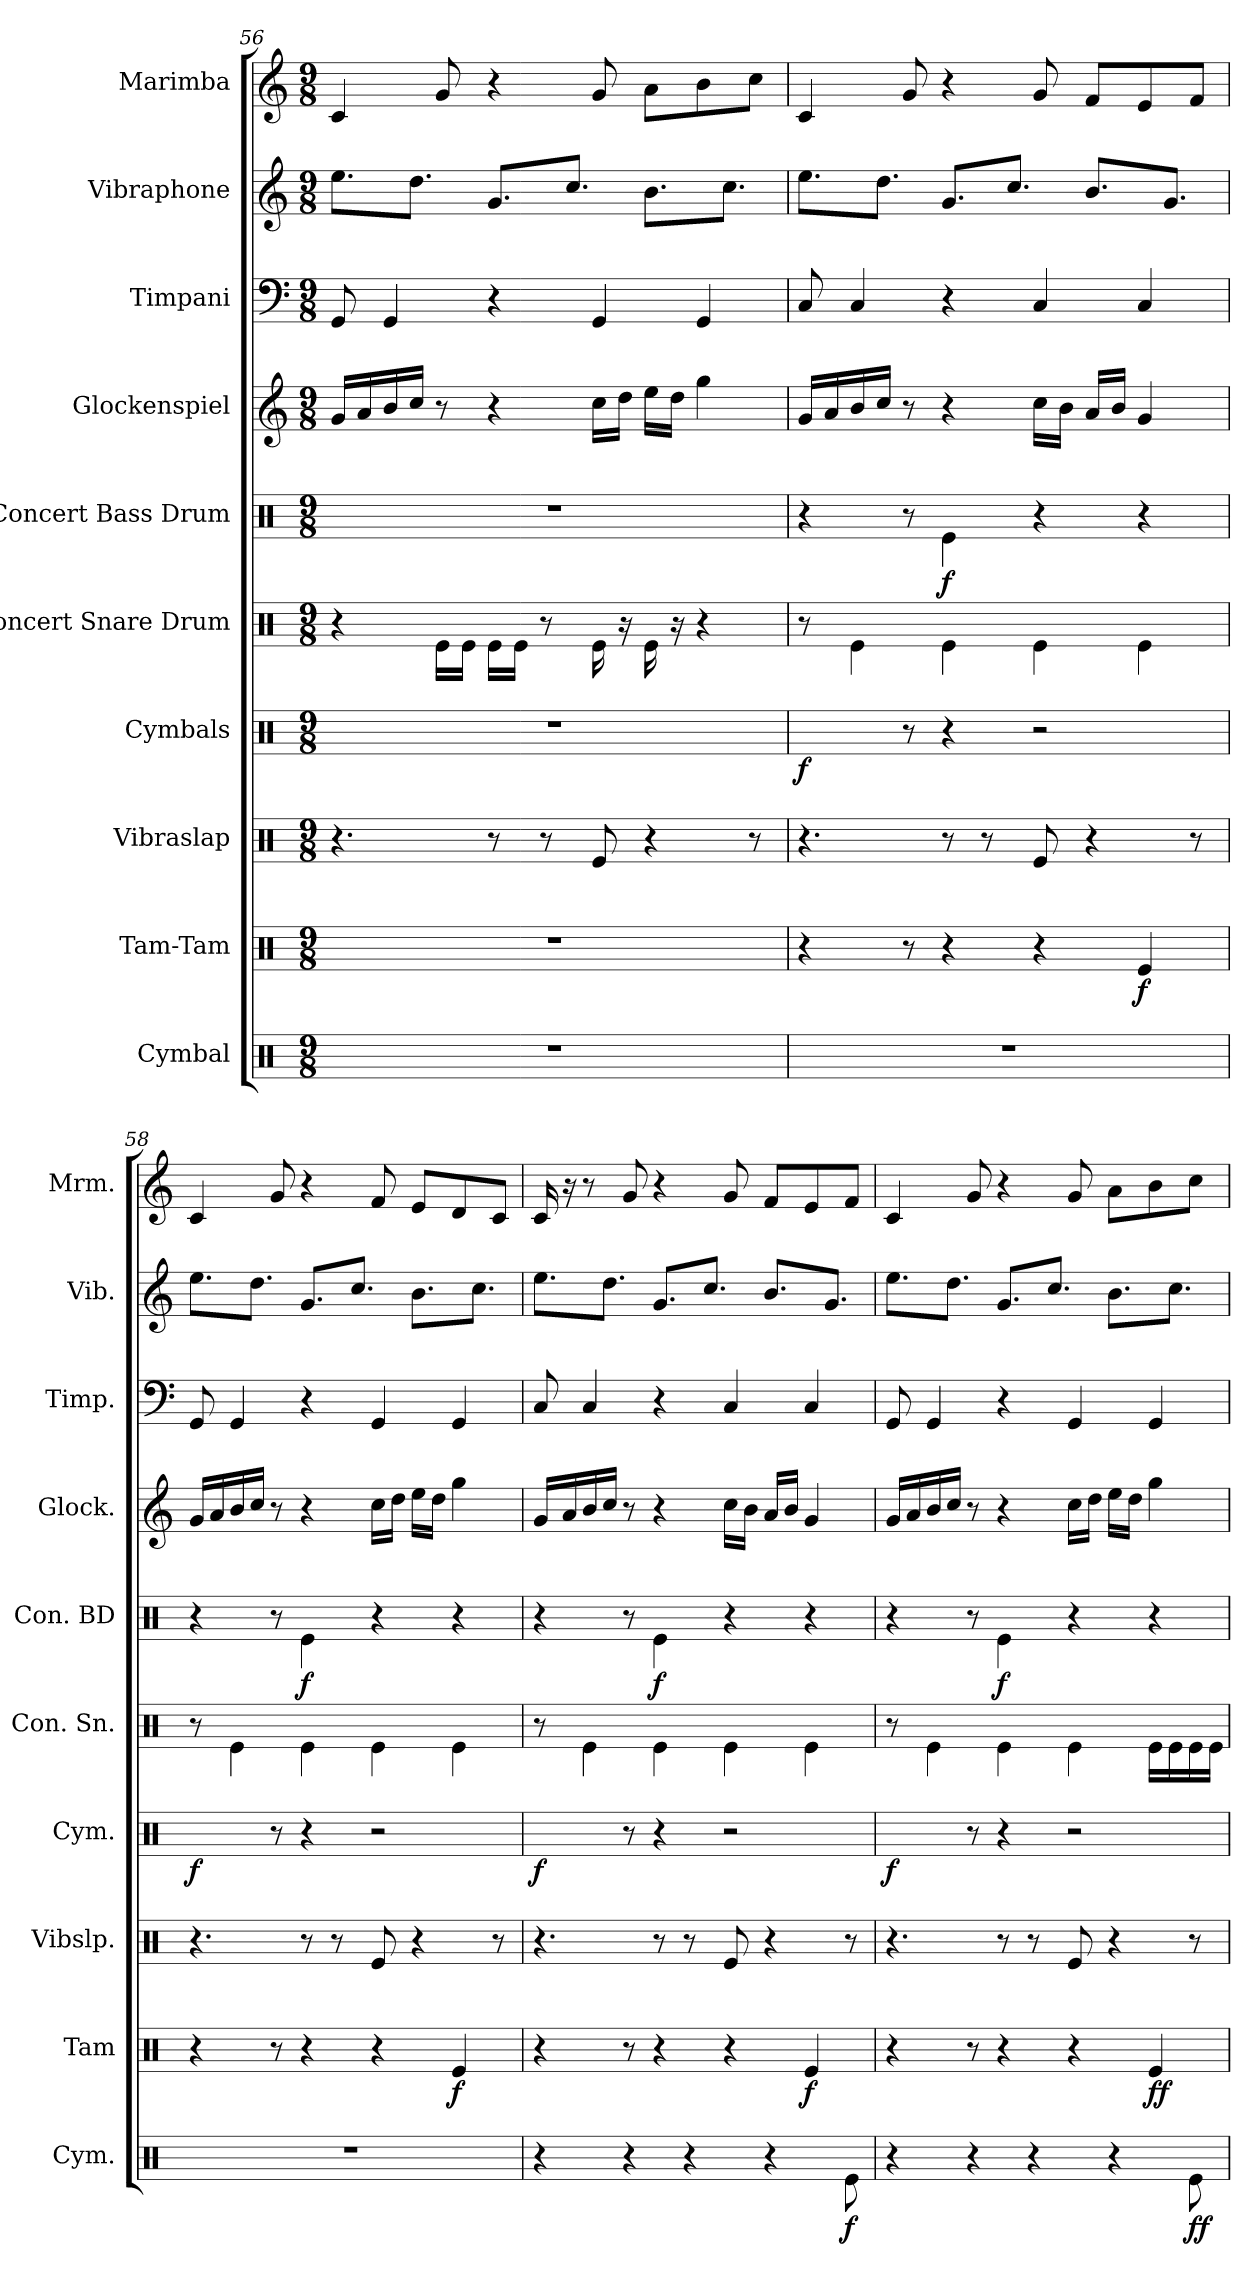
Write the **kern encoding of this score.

**kern	**dynam	**kern	**dynam	**kern	**kern	**dynam	**kern	**kern	**dynam	**kern	**kern	**kern	**kern
*part10	*part10	*part9	*part9	*part8	*part7	*part7	*part6	*part5	*part5	*part4	*part3	*part2	*part1
*staff10	*staff10	*staff9	*staff9	*staff8	*staff7	*staff7	*staff6	*staff5	*staff5	*staff4	*staff3	*staff2	*staff1
*I"Cymbal	*	*I"Tam-Tam	*	*I"Vibraslap	*I"Cymbals	*	*I"Concert Snare Drum	*I"Concert Bass Drum	*	*I"Glockenspiel	*I"Timpani	*I"Vibraphone	*I"Marimba
*I'Cym.	*	*I'Tam	*	*I'Vibslp.	*I'Cym.	*	*I'Con. Sn.	*I'Con. BD	*	*I'Glock.	*I'Timp.	*I'Vib.	*I'Mrm.
*clefX	*	*clefX	*	*clefX	*clefX	*	*clefX	*clefX	*	*clefG2	*clefF4	*clefG2	*clefG2
*	*	*	*	*	*	*	*	*	*	*ITrd-14c-24	*	*	*
*k[]	*	*k[]	*	*k[]	*k[]	*	*k[]	*k[]	*	*k[]	*k[]	*k[]	*k[]
*M9/8	*	*M9/8	*	*M9/8	*M9/8	*	*M9/8	*M9/8	*	*M9/8	*M9/8	*M9/8	*M9/8
=56	=56	=56	=56	=56	=56	=56	=56	=56	=56	=56	=56	=56	=56
8%9r	.	8%9r	.	4.r	8%9r	.	4r	8%9r	.	16ggg/LL	8GG/	8.ee\L	4c/
.	.	.	.	.	.	.	.	.	.	16aaa/	.	.	.
.	.	.	.	.	.	.	.	.	.	16bbb/	4GG/	.	.
.	.	.	.	.	.	.	.	.	.	16cccc/JJ	.	8.dd\J	.
.	.	.	.	.	.	.	16Re\LL	.	.	8r	.	.	8g/
.	.	.	.	.	.	.	16Re\JJ	.	.	.	.	.	.
.	.	.	.	8r	.	.	16Re\LL	.	.	4r	4r	8.g/L	4r
.	.	.	.	.	.	.	16Re\JJ	.	.	.	.	.	.
.	.	.	.	8r	.	.	8r	.	.	.	.	.	.
.	.	.	.	.	.	.	.	.	.	.	.	8.cc/J	.
.	.	.	.	8Re/	.	.	16Re\	.	.	16cccc\LL	4GG/	.	8g/
.	.	.	.	.	.	.	16r	.	.	16dddd\JJ	.	.	.
.	.	.	.	4r	.	.	16Re\	.	.	16eeee\LL	.	8.b\L	8a\L
.	.	.	.	.	.	.	16r	.	.	16dddd\JJ	.	.	.
.	.	.	.	.	.	.	4r	.	.	4gggg\	4GG/	.	8b\
.	.	.	.	.	.	.	.	.	.	.	.	8.cc\J	.
.	.	.	.	8r	.	.	.	.	.	.	.	.	8cc\J
!!LO:PB:g=z
=57	=57	=57	=57	=57	=57	=57	=57	=57	=57	=57	=57	=57	=57
!	!	!	!	!	!	!LO:DY:b	!	!	!	!	!	!	!
8%9r	.	4r	.	4.r	4R/	f	8r	4r	.	16ggg/LL	8C/	8.ee\L	4c/
.	.	.	.	.	.	.	.	.	.	16aaa/	.	.	.
.	.	.	.	.	.	.	4Re\	.	.	16bbb/	4C/	.	.
.	.	.	.	.	.	.	.	.	.	16cccc/JJ	.	8.dd\J	.
.	.	8r	.	.	8r	.	.	8r	.	8r	.	.	8g/
!	!	!	!	!	!	!	!	!	!LO:DY:b	!	!	!	!
.	.	4r	.	8r	4r	.	4Re\	4Re\	f	4r	4r	8.g/L	4r
.	.	.	.	8r	.	.	.	.	.	.	.	.	.
.	.	.	.	.	.	.	.	.	.	.	.	8.cc/J	.
.	.	4r	.	8Re/	2r	.	4Re\	4r	.	16cccc\LL	4C/	.	8g/
.	.	.	.	.	.	.	.	.	.	16bbb\JJ	.	.	.
.	.	.	.	4r	.	.	.	.	.	16aaa/LL	.	8.b/L	8f/L
.	.	.	.	.	.	.	.	.	.	16bbb/JJ	.	.	.
!	!	!	!LO:DY:b	!	!	!	!	!	!	!	!	!	!
.	.	4Re/	f	.	.	.	4Re\	4r	.	4ggg/	4C/	.	8e/
.	.	.	.	.	.	.	.	.	.	.	.	8.g/J	.
.	.	.	.	8r	.	.	.	.	.	.	.	.	8f/J
=58	=58	=58	=58	=58	=58	=58	=58	=58	=58	=58	=58	=58	=58
!	!	!	!	!	!	!LO:DY:b	!	!	!	!	!	!	!
8%9r	.	4r	.	4.r	4R/	f	8r	4r	.	16ggg/LL	8GG/	8.ee\L	4c/
.	.	.	.	.	.	.	.	.	.	16aaa/	.	.	.
.	.	.	.	.	.	.	4Re\	.	.	16bbb/	4GG/	.	.
.	.	.	.	.	.	.	.	.	.	16cccc/JJ	.	8.dd\J	.
.	.	8r	.	.	8r	.	.	8r	.	8r	.	.	8g/
!	!	!	!	!	!	!	!	!	!LO:DY:b	!	!	!	!
.	.	4r	.	8r	4r	.	4Re\	4Re\	f	4r	4r	8.g/L	4r
.	.	.	.	8r	.	.	.	.	.	.	.	.	.
.	.	.	.	.	.	.	.	.	.	.	.	8.cc/J	.
.	.	4r	.	8Re/	2r	.	4Re\	4r	.	16cccc\LL	4GG/	.	8f/
.	.	.	.	.	.	.	.	.	.	16dddd\JJ	.	.	.
.	.	.	.	4r	.	.	.	.	.	16eeee\LL	.	8.b\L	8e/L
.	.	.	.	.	.	.	.	.	.	16dddd\JJ	.	.	.
!	!	!	!LO:DY:b	!	!	!	!	!	!	!	!	!	!
.	.	4Re/	f	.	.	.	4Re\	4r	.	4gggg\	4GG/	.	8d/
.	.	.	.	.	.	.	.	.	.	.	.	8.cc\J	.
.	.	.	.	8r	.	.	.	.	.	.	.	.	8c/J
!!LO:PB:g=z
=59	=59	=59	=59	=59	=59	=59	=59	=59	=59	=59	=59	=59	=59
!	!	!	!	!	!	!LO:DY:b	!	!	!	!	!	!	!
4r	.	4r	.	4.r	4R/	f	8r	4r	.	16ggg/LL	8C/	8.ee\L	16c/
.	.	.	.	.	.	.	.	.	.	16aaa/	.	.	16r
.	.	.	.	.	.	.	4Re\	.	.	16bbb/	4C/	.	8r
.	.	.	.	.	.	.	.	.	.	16cccc/JJ	.	8.dd\J	.
4r	.	8r	.	.	8r	.	.	8r	.	8r	.	.	8g/
!	!	!	!	!	!	!	!	!	!LO:DY:b	!	!	!	!
.	.	4r	.	8r	4r	.	4Re\	4Re\	f	4r	4r	8.g/L	4r
4r	.	.	.	8r	.	.	.	.	.	.	.	.	.
.	.	.	.	.	.	.	.	.	.	.	.	8.cc/J	.
.	.	4r	.	8Re/	2r	.	4Re\	4r	.	16cccc\LL	4C/	.	8g/
.	.	.	.	.	.	.	.	.	.	16bbb\JJ	.	.	.
4r	.	.	.	4r	.	.	.	.	.	16aaa/LL	.	8.b/L	8f/L
.	.	.	.	.	.	.	.	.	.	16bbb/JJ	.	.	.
!	!	!	!LO:DY:b	!	!	!	!	!	!	!	!	!	!
.	.	4Re/	f	.	.	.	4Re\	4r	.	4ggg/	4C/	.	8e/
.	.	.	.	.	.	.	.	.	.	.	.	8.g/J	.
!	!LO:DY:b	!	!	!	!	!	!	!	!	!	!	!	!
8Re\	f	.	.	8r	.	.	.	.	.	.	.	.	8f/J
=60	=60	=60	=60	=60	=60	=60	=60	=60	=60	=60	=60	=60	=60
!	!	!	!	!	!	!LO:DY:b	!	!	!	!	!	!	!
4r	.	4r	.	4.r	4R/	f	8r	4r	.	16ggg/LL	8GG/	8.ee\L	4c/
.	.	.	.	.	.	.	.	.	.	16aaa/	.	.	.
.	.	.	.	.	.	.	4Re\	.	.	16bbb/	4GG/	.	.
.	.	.	.	.	.	.	.	.	.	16cccc/JJ	.	8.dd\J	.
4r	.	8r	.	.	8r	.	.	8r	.	8r	.	.	8g/
!	!	!	!	!	!	!	!	!	!LO:DY:b	!	!	!	!
.	.	4r	.	8r	4r	.	4Re\	4Re\	f	4r	4r	8.g/L	4r
4r	.	.	.	8r	.	.	.	.	.	.	.	.	.
.	.	.	.	.	.	.	.	.	.	.	.	8.cc/J	.
.	.	4r	.	8Re/	2r	.	4Re\	4r	.	16cccc\LL	4GG/	.	8g/
.	.	.	.	.	.	.	.	.	.	16dddd\JJ	.	.	.
4r	.	.	.	4r	.	.	.	.	.	16eeee\LL	.	8.b\L	8a\L
.	.	.	.	.	.	.	.	.	.	16dddd\JJ	.	.	.
!	!	!	!LO:DY:b	!	!	!	!	!	!	!	!	!	!
.	.	4Re/	ff	.	.	.	16Re\LL	4r	.	4gggg\	4GG/	.	8b\
.	.	.	.	.	.	.	16Re\	.	.	.	.	8.cc\J	.
!	!LO:DY:b	!	!	!	!	!	!	!	!	!	!	!	!
8Re\	ff	.	.	8r	.	.	16Re\	.	.	.	.	.	8cc\J
.	.	.	.	.	.	.	16Re\JJ	.	.	.	.	.	.
=	=	=	=	=	=	=	=	=	=	=	=	=	=
*-	*-	*-	*-	*-	*-	*-	*-	*-	*-	*-	*-	*-	*-
